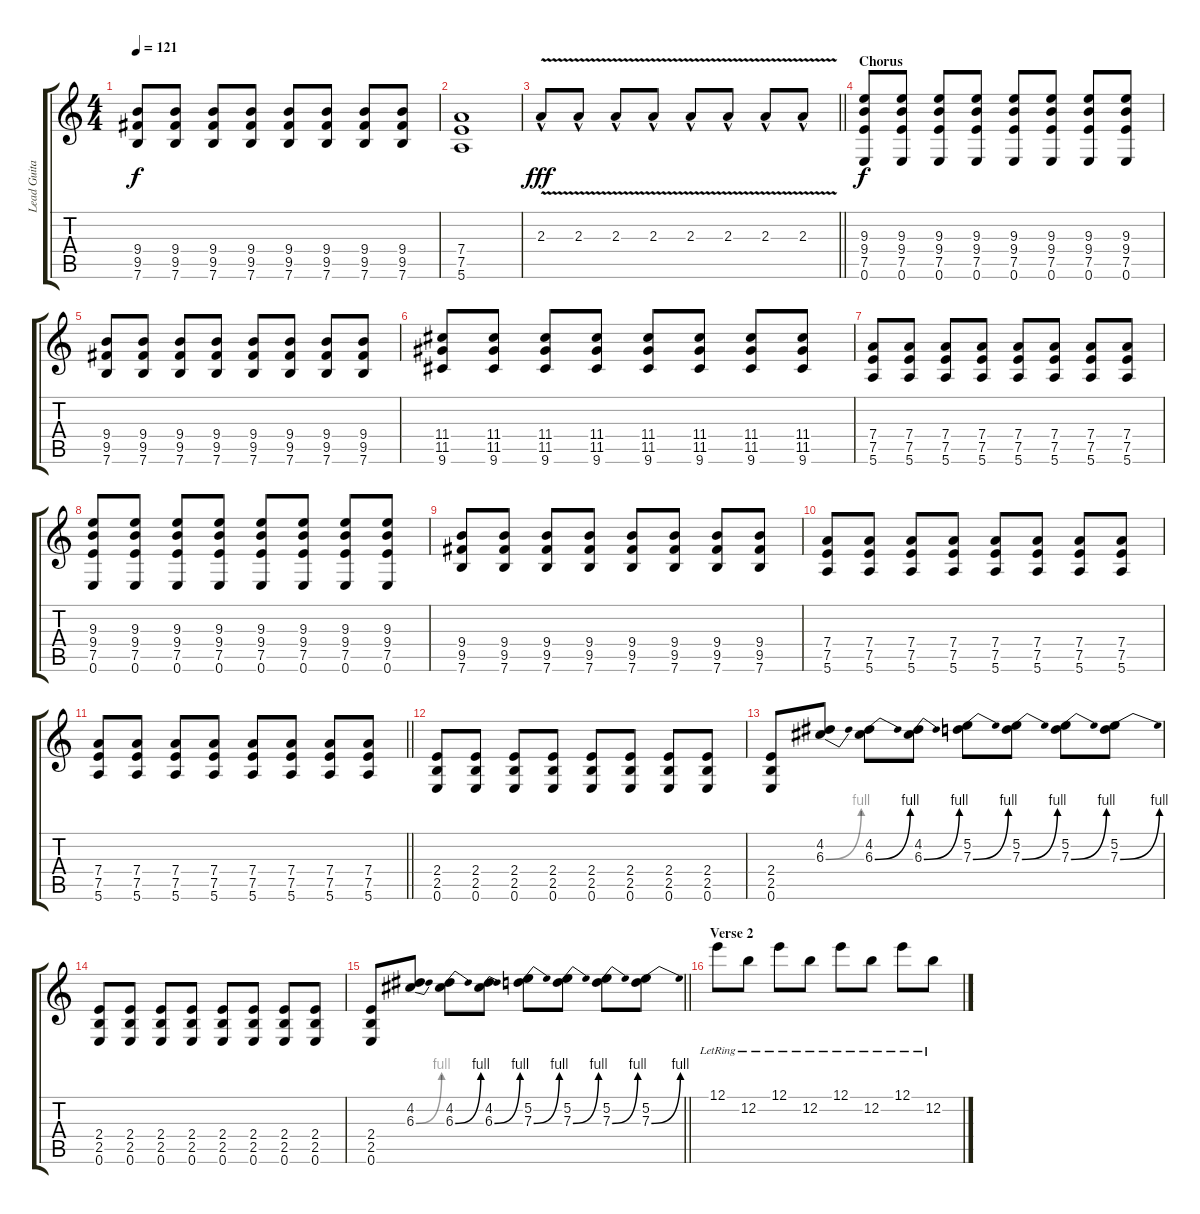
\track ("Lead Guitar" "Lead Guita") {instrument overdrivenguitar}
\staff {score tabs}
\tuning (E4 B3 G3 D3 A2 E2) {hide}
\ts (4 4)
\tempo 121
\clef g2
\ks c
(9.4 9.5 7.6).8{dy f} (9.4 9.5 7.6).8 (9.4 9.5 7.6).8 (9.4 9.5 7.6).8 (9.4 9.5 7.6).8 (9.4 9.5 7.6).8 (9.4 9.5 7.6).8 (9.4 9.5 7.6).8 |
(7.4 7.5 5.6).1 |
\barLineRight lightlight
2.3{v hac}.8{dy fff} 2.3{v hac}.8 2.3{v hac}.8 2.3{v hac}.8 2.3{v hac}.8 2.3{v hac}.8 2.3{v hac}.8 2.3{v hac}.8 |
\section ("" "Chorus")
(9.3 9.4 7.5 0.6).8{dy f} (9.3 9.4 7.5 0.6).8 (9.3 9.4 7.5 0.6).8 (9.3 9.4 7.5 0.6).8 (9.3 9.4 7.5 0.6).8 (9.3 9.4 7.5 0.6).8 (9.3 9.4 7.5 0.6).8 (9.3 9.4 7.5 0.6).8 |
(9.4 9.5 7.6).8 (9.4 9.5 7.6).8 (9.4 9.5 7.6).8 (9.4 9.5 7.6).8 (9.4 9.5 7.6).8 (9.4 9.5 7.6).8 (9.4 9.5 7.6).8 (9.4 9.5 7.6).8 |
(11.4 11.5 9.6).8 (11.4 11.5 9.6).8 (11.4 11.5 9.6).8 (11.4 11.5 9.6).8 (11.4 11.5 9.6).8 (11.4 11.5 9.6).8 (11.4 11.5 9.6).8 (11.4 11.5 9.6).8 |
(7.4 7.5 5.6).8 (7.4 7.5 5.6).8 (7.4 7.5 5.6).8 (7.4 7.5 5.6).8 (7.4 7.5 5.6).8 (7.4 7.5 5.6).8 (7.4 7.5 5.6).8 (7.4 7.5 5.6).8 |
(9.3 9.4 7.5 0.6).8 (9.3 9.4 7.5 0.6).8 (9.3 9.4 7.5 0.6).8 (9.3 9.4 7.5 0.6).8 (9.3 9.4 7.5 0.6).8 (9.3 9.4 7.5 0.6).8 (9.3 9.4 7.5 0.6).8 (9.3 9.4 7.5 0.6).8 |
(9.4 9.5 7.6).8 (9.4 9.5 7.6).8 (9.4 9.5 7.6).8 (9.4 9.5 7.6).8 (9.4 9.5 7.6).8 (9.4 9.5 7.6).8 (9.4 9.5 7.6).8 (9.4 9.5 7.6).8 |
(7.4 7.5 5.6).8 (7.4 7.5 5.6).8 (7.4 7.5 5.6).8 (7.4 7.5 5.6).8 (7.4 7.5 5.6).8 (7.4 7.5 5.6).8 (7.4 7.5 5.6).8 (7.4 7.5 5.6).8 |
\barLineRight lightlight
(7.4 7.5 5.6).8 (7.4 7.5 5.6).8 (7.4 7.5 5.6).8 (7.4 7.5 5.6).8 (7.4 7.5 5.6).8 (7.4 7.5 5.6).8 (7.4 7.5 5.6).8 (7.4 7.5 5.6).8 |
(2.4 2.5 0.6).8 (2.4 2.5 0.6).8 (2.4 2.5 0.6).8 (2.4 2.5 0.6).8 (2.4 2.5 0.6).8 (2.4 2.5 0.6).8 (2.4 2.5 0.6).8 (2.4 2.5 0.6).8 |
(2.4 2.5 0.6).8 (4.2{be (hold 0 0 60 0)} 6.3{be (bend 0 0 60 4)}).8 (4.2 6.3{be (bend 0 0 60 4)}).8 (4.2 6.3{be (bend 0 0 60 4)}).8 (5.2 7.3{be (bend 0 0 60 4)}).8 (5.2 7.3{be (bend 0 0 60 4)}).8 (5.2 7.3{be (bend 0 0 60 4)}).8 (5.2 7.3{be (bend 0 0 60 4)}).8 |
(2.4 2.5 0.6).8 (2.4 2.5 0.6).8 (2.4 2.5 0.6).8 (2.4 2.5 0.6).8 (2.4 2.5 0.6).8 (2.4 2.5 0.6).8 (2.4 2.5 0.6).8 (2.4 2.5 0.6).8 |
\barLineRight lightlight
(2.4 2.5 0.6).8 (4.2{be (hold 0 0 60 0)} 6.3{be (bend 0 0 60 4)}).8 (4.2 6.3{be (bend 0 0 60 4)}).8 (4.2 6.3{be (bend 0 0 60 4)}).8 (5.2 7.3{be (bend 0 0 60 4)}).8 (5.2 7.3{be (bend 0 0 60 4)}).8 (5.2 7.3{be (bend 0 0 60 4)}).8 (5.2 7.3{be (bend 0 0 60 4)}).8 |
\section ("" "Verse 2")
12.1{lr}.8 12.2{lr}.8 12.1{lr}.8 12.2{lr}.8 12.1{lr}.8 12.2{lr}.8 12.1{lr}.8 12.2{lr}.8
